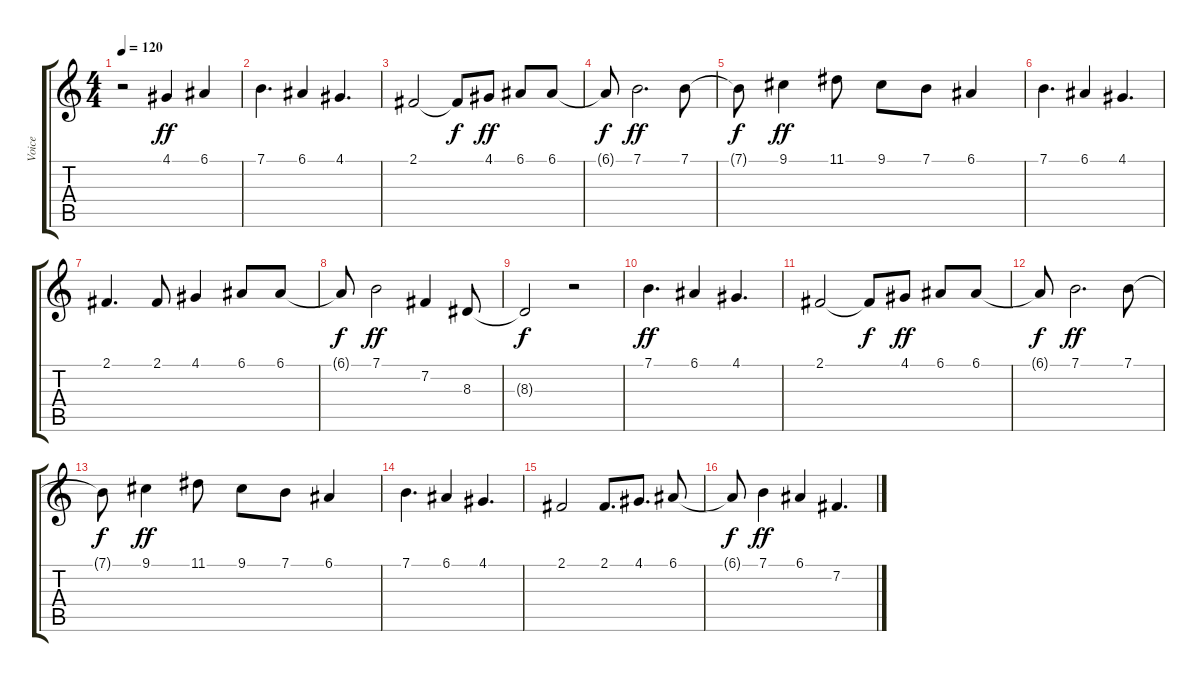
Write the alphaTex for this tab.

\track ("Voice" "Voice") {instrument stringensemble1}
\staff {score tabs}
\tuning (E4 B3 G3 D3 A2 E2) {hide}
\ts (4 4)
\tempo 120
\clef g2
\ks c
r.2{dy f} 4.1.4{dy ff} 6.1.4 |
7.1.4{d} 6.1.4 4.1.4{d} |
2.1.2 2.1{t}.8{dy f} 4.1.8{dy ff} 6.1.8 6.1.8 |
6.1{t}.8{dy f} 7.1.2{d dy ff} 7.1.8 |
7.1{t}.8{dy f} 9.1.4{dy ff} 11.1.8 9.1.8 7.1.8 6.1.4 |
7.1.4{d} 6.1.4 4.1.4{d} |
2.1.4{d} 2.1.8 4.1.4 6.1.8 6.1.8 |
6.1{t}.8{dy f} 7.1.2{dy ff} 7.2.4 8.3.8 |
8.3{t}.2{dy f} r.2 |
7.1.4{d dy ff} 6.1.4 4.1.4{d} |
2.1.2 2.1{t}.8{dy f} 4.1.8{dy ff} 6.1.8 6.1.8 |
6.1{t}.8{dy f} 7.1.2{d dy ff} 7.1.8 |
7.1{t}.8{dy f} 9.1.4{dy ff} 11.1.8 9.1.8 7.1.8 6.1.4 |
7.1.4{d} 6.1.4 4.1.4{d} |
2.1.2 2.1.8{d} 4.1.8{d} 6.1.8 |
6.1{t}.8{dy f} 7.1.4{dy ff} 6.1.4 7.2.4{d}
